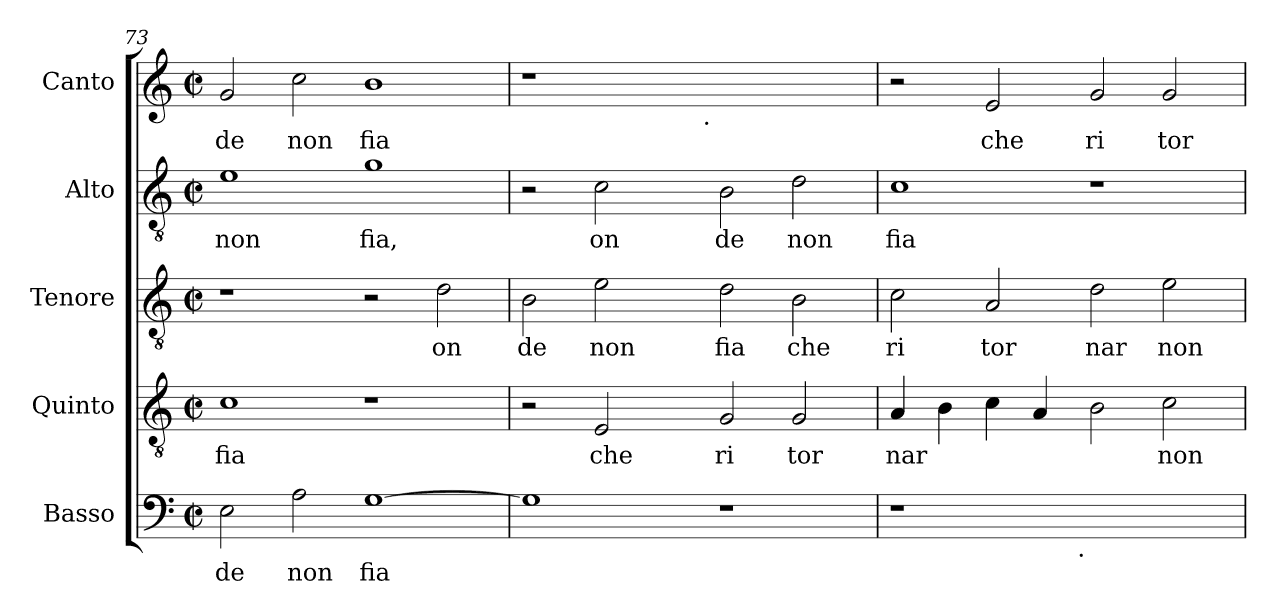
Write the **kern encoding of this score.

**kern	**text	**kern	**text	**kern	**text	**kern	**text	**kern	**text
*part5	*part5	*part4	*part4	*part3	*part3	*part2	*part2	*part1	*part1
*staff5	*staff5	*staff4	*staff4	*staff3	*staff3	*staff2	*staff2	*staff1	*staff1
*I"Basso	*	*I"Quinto	*	*I"Tenore	*	*I"Alto	*	*I"Canto	*
*clefF4	*	*clefGv2	*	*clefGv2	*	*clefGv2	*	*clefG2	*
*k[]	*	*k[]	*	*k[]	*	*k[]	*	*k[]	*
*C:	*	*C:	*	*C:	*	*C:	*	*C:	*
*M2/2	*	*M2/2	*	*M2/2	*	*M2/2	*	*M2/2	*
*met(c|)	*	*met(c|)	*	*met(c|)	*	*met(c|)	*	*met(c|)	*
=73	=73	=73	=73	=73	=73	=73	=73	=73	=73
!	!LO:LY:b:rj	!	!LO:LY:b:rj	!	!	!	!LO:LY:b:cj	!	!LO:LY:b:cj
2E\	de	1c	fia	1r	.	1e	non	2g/	de
!	!LO:LY:b:rj	!	!	!	!	!	!	!	!LO:LY:b:cj
2A\	non	.	.	.	.	.	.	2cc\	non
!	!LO:LY:b:rj	!	!	!	!	!	!LO:LY:b:cj	!	!LO:LY:b:cj
[>1G	fia	1r	.	2r	.	1g	fia,	1b	fia
!	!	!	!	!	!LO:LY:b:cj	!	!	!	!
.	.	.	.	2d\	on	.	.	.	.
=74	=74	=74	=74	=74	=74	=74	=74	=74	=74
!	!LO:LY:b:rj	!	!	!	!LO:LY:b:cj	!	!	!	!
*	*	*	*	*	*	*	*	*^	*
1G]	.	2r	.	2B\	de	2r	.	1r	2ryy	.
!	!	!	!LO:LY:b:rj	!	!LO:LY:b:cj	!	!LO:LY:b:cj	!	!	!
.	.	2E/	che	2e\	non	2c\	on	.	4ryy	.
.	.	.	.	.	.	.	.	.	8ryy	.
.	.	.	.	.	.	.	.	.	16ryy	.
.	.	.	.	.	.	.	.	.	64ryy	.
!	!	!	!	!	!	!	!	!	!LO:TX:b:t=.	!
.	.	.	.	.	.	.	.	.	1ryy	.
!	!	!	!LO:LY:b:rj	!	!LO:LY:b:cj	!	!LO:LY:b:cj	!	!	!
1r	.	2G/	ri	2d\	fia	2B\	de	1ryy	.	.
!	!	!	!LO:LY:b:rj	!	!LO:LY:b:cj	!	!LO:LY:b:cj	!	!	!
.	.	2G/	tor	2B\	che	2d\	non	.	.	.
.	.	.	.	.	.	.	.	.	32.ryy	.
!!LO:PB:g=z
=75	=75	=75	=75	=75	=75	=75	=75	=75	=75	=75
!	!	!	!LO:LY:b:rj	!	!LO:LY:b:cj	!	!LO:LY:b:cj	!	!	!
*^	*	*	*	*	*	*	*	*v	*v	*
1r	2ryy	.	4A/	nar	2c\	ri	1c	fia	2r	.
!	!	!	!	!LO:LY:b:rj	!	!	!	!	!	!
.	.	.	4B\	.	.	.	.	.	.	.
!	!	!	!	!LO:LY:b:rj	!	!LO:LY:b:cj	!	!	!	!LO:LY:b:cj
.	4...ryy	.	4c\	.	2A/	tor	.	.	2e/	che
!	!	!	!	!LO:LY:b:rj	!	!	!	!	!	!
.	.	.	4A/	.	.	.	.	.	.	.
!	!LO:TX:b:t=.	!	!	!	!	!	!	!	!	!
.	1ryy	.	.	.	.	.	.	.	.	.
!	!	!	!	!LO:LY:b:rj	!	!LO:LY:b:cj	!	!	!	!LO:LY:b:cj
1ryy	.	.	2B\	.	2d\	nar	1r	.	2g/	ri
!	!	!	!	!LO:LY:b:rj	!	!LO:LY:b:cj	!	!	!	!LO:LY:b:cj
.	.	.	2c\	non	2e\	non	.	.	2g/	tor
.	32ryy	.	.	.	.	.	.	.	.	.
*v	*v	*	*	*	*	*	*	*	*	*
=	=	=	=	=	=	=	=	=	=
*-	*-	*-	*-	*-	*-	*-	*-	*-	*-
